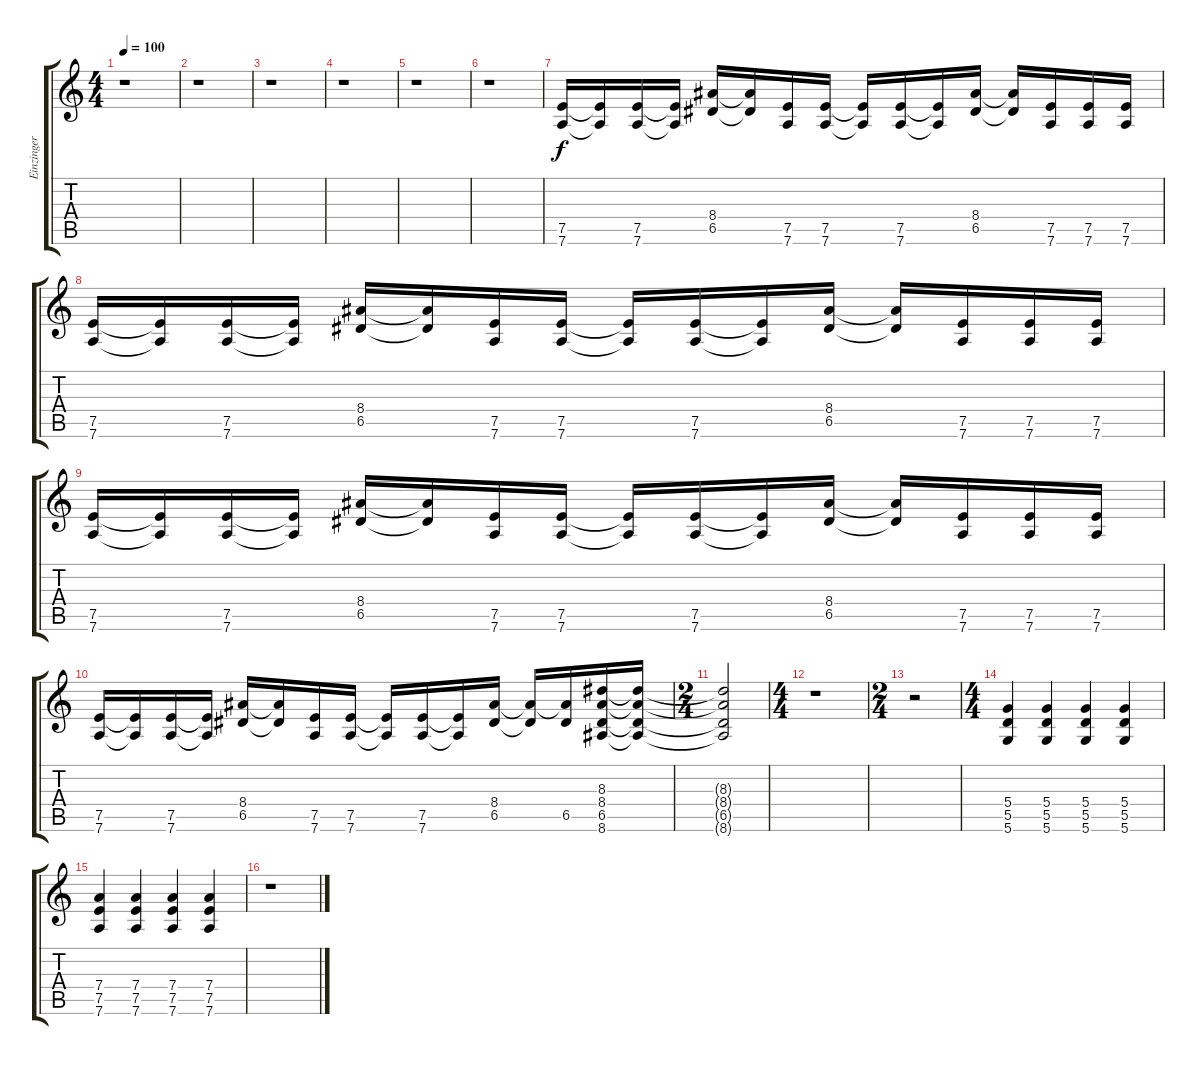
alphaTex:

\track ("Einzinger Double" "Einzinger ") {instrument overdrivenguitar}
\staff {score tabs}
\tuning (E4 B3 G3 D3 A2 D2) {hide}
\ts (4 4)
\tempo 100
\clef g2
\ks c
r.1{dy f} |
r.1 |
r.1 |
r.1 |
r.1 |
r.1 |
(7.5 7.6).16 (7.5{t} 7.6{t}).16 (7.5 7.6).16 (7.5{t} 7.6{t}).16 (8.4 6.5).16 (8.4{t} 6.5{t}).16 (7.5 7.6).16 (7.5 7.6).16 (7.5{t} 7.6{t}).16 (7.5 7.6).16 (7.5{t} 7.6{t}).16 (8.4 6.5).16 (8.4{t} 6.5{t}).16 (7.5 7.6).16 (7.5 7.6).16 (7.5 7.6).16 |
(7.5 7.6).16 (7.5{t} 7.6{t}).16 (7.5 7.6).16 (7.5{t} 7.6{t}).16 (8.4 6.5).16 (8.4{t} 6.5{t}).16 (7.5 7.6).16 (7.5 7.6).16 (7.5{t} 7.6{t}).16 (7.5 7.6).16 (7.5{t} 7.6{t}).16 (8.4 6.5).16 (8.4{t} 6.5{t}).16 (7.5 7.6).16 (7.5 7.6).16 (7.5 7.6).16 |
(7.5 7.6).16 (7.5{t} 7.6{t}).16 (7.5 7.6).16 (7.5{t} 7.6{t}).16 (8.4 6.5).16 (8.4{t} 6.5{t}).16 (7.5 7.6).16 (7.5 7.6).16 (7.5{t} 7.6{t}).16 (7.5 7.6).16 (7.5{t} 7.6{t}).16 (8.4 6.5).16 (8.4{t} 6.5{t}).16 (7.5 7.6).16 (7.5 7.6).16 (7.5 7.6).16 |
(7.5 7.6).16 (7.5{t} 7.6{t}).16 (7.5 7.6).16 (7.5{t} 7.6{t}).16 (8.4 6.5).16 (8.4{t} 6.5{t}).16 (7.5 7.6).16 (7.5 7.6).16 (7.5{t} 7.6{t}).16 (7.5 7.6).16 (7.5{t} 7.6{t}).16 (8.4 6.5).16 (8.4{t} 6.5{t}).16 (8.4{t} 6.5).16 (8.3 8.4 6.5 8.6).16 (8.3{t} 8.4{t} 6.5{t} 8.6{t}).16 |
\ts (2 4)
(8.3{t} 8.4{t} 6.5{t} 8.6{t}).2 |
\ts (4 4)
r.1 |
\ts (2 4)
r.2 |
\ts (4 4)
(5.4 5.5 5.6).4 (5.4 5.5 5.6).4 (5.4 5.5 5.6).4 (5.4 5.5 5.6).4 |
(7.4 7.5 7.6).4 (7.4 7.5 7.6).4 (7.4 7.5 7.6).4 (7.4 7.5 7.6).4 |
r.1
